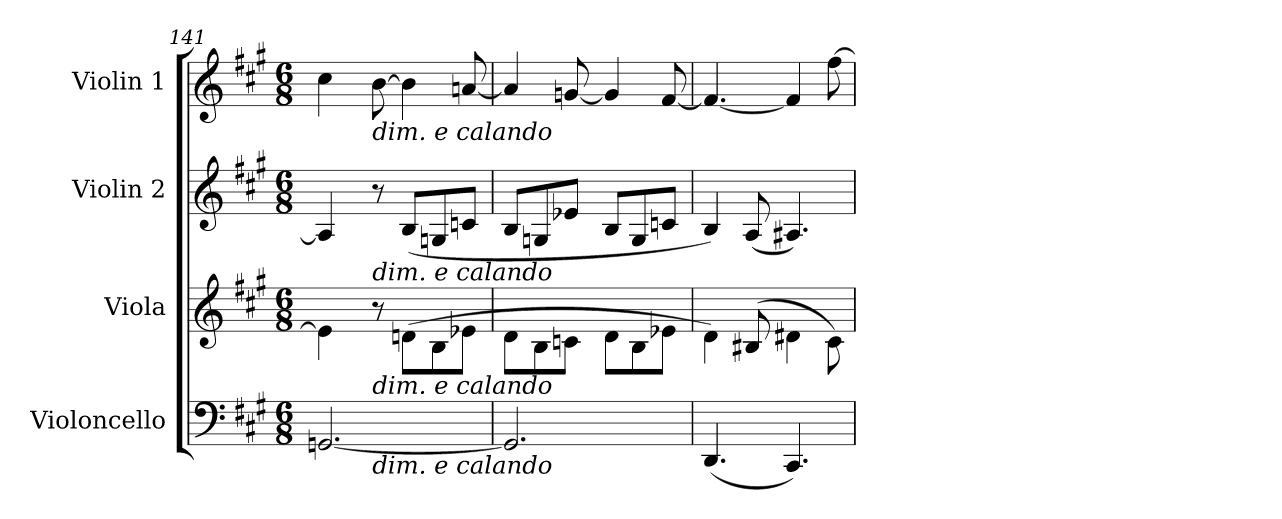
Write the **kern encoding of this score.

**kern	**kern	**kern	**kern
*part4	*part3	*part2	*part1
*staff4	*staff3	*staff2	*staff1
*I"Violoncello	*I"Viola	*I"Violin 2	*I"Violin 1
*I'Vc	*I'Vla	*I'Vln	*I'Vln
*clefF4	*clefG2	*clefG2	*clefG2
*k[f#c#g#]	*k[f#c#g#]	*k[f#c#g#]	*k[f#c#g#]
*M6/8	*M6/8	*M6/8	*M6/8
=141	=141	=141	=141
*^	*	*	*
[2.GGn/	8ryy	4e\]	4A#/]	4cc#\
.	8ryy	.	.	.
!	!	!	!	!LO:TX:b:i:t=dim. e calando
!	!	!	!LO:TX:b:i:t=dim. e calando	!
!	!	!LO:TX:b:i:t=dim. e calando	!	!
!	!LO:TX:b:i:t=dim. e calando	!	!	!
.	8ryy	8r	8r	[8b\
.	4ryy	(8dn\L	(8B/L	4b\]
.	.	8B\	8Gn/	.
.	8ryy	8e-X\J	8cn/J	[8an/
*v	*v	*	*	*
=142	=142	=142	=142
2.GG/]	8d\L	8B/L	4a/]
.	8B\	8Gn/	.
.	8cn\J	8e-X/J	[8gn/
.	8d\L	8B/L	4g/]
.	8B\	8G/	.
.	8e-X\J	8cn/J	[8f#/
=143	=143	=143	=143
(4.DD/	4d\)	4B/)	4.f#/_
.	(8B#X/	(8A/	.
4.CC#/)	4d#X\	4.A#X/)	4f#/]
.	8c#\)	.	[8ff#\
=	=	=	=
*-	*-	*-	*-
